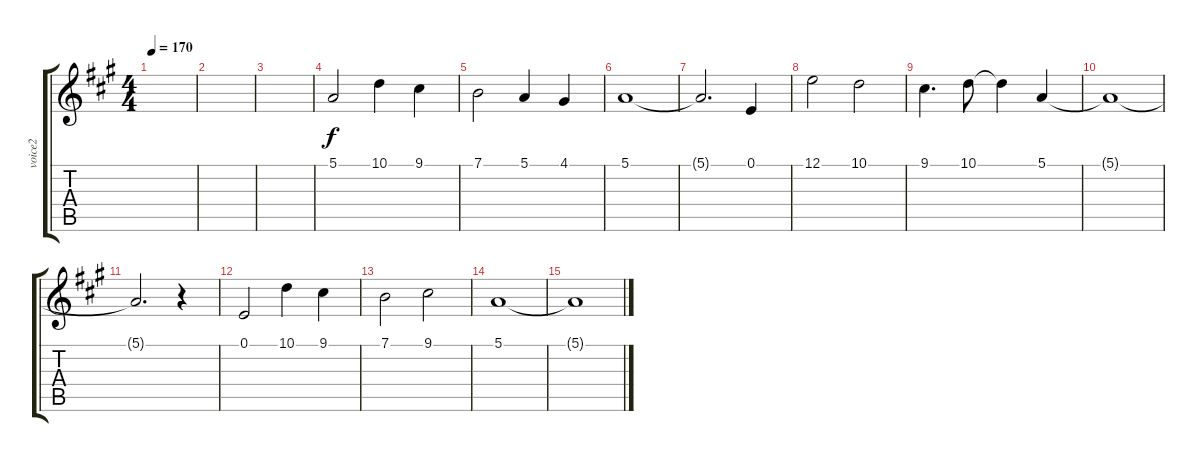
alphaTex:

\track ("voice2" "voice2") {instrument harmonica}
\staff {score tabs}
\tuning (E4 B3 G3 D3 A2 E2) {hide}
\ts (4 4)
\tempo 170
\clef g2
\ks a
|
|
|
5.1.2 10.1.4 9.1.4 |
7.1.2 5.1.4 4.1.4 |
5.1.1 |
5.1{t}.2{d} 0.1.4 |
12.1.2 10.1.2 |
9.1.4{d} 10.1.8 10.1{t}.4 5.1.4 |
5.1{t}.1 |
5.1{t}.2{d} r.4 |
0.1.2 10.1.4 9.1.4 |
7.1.2 9.1.2 |
5.1.1 |
5.1{t}.1
